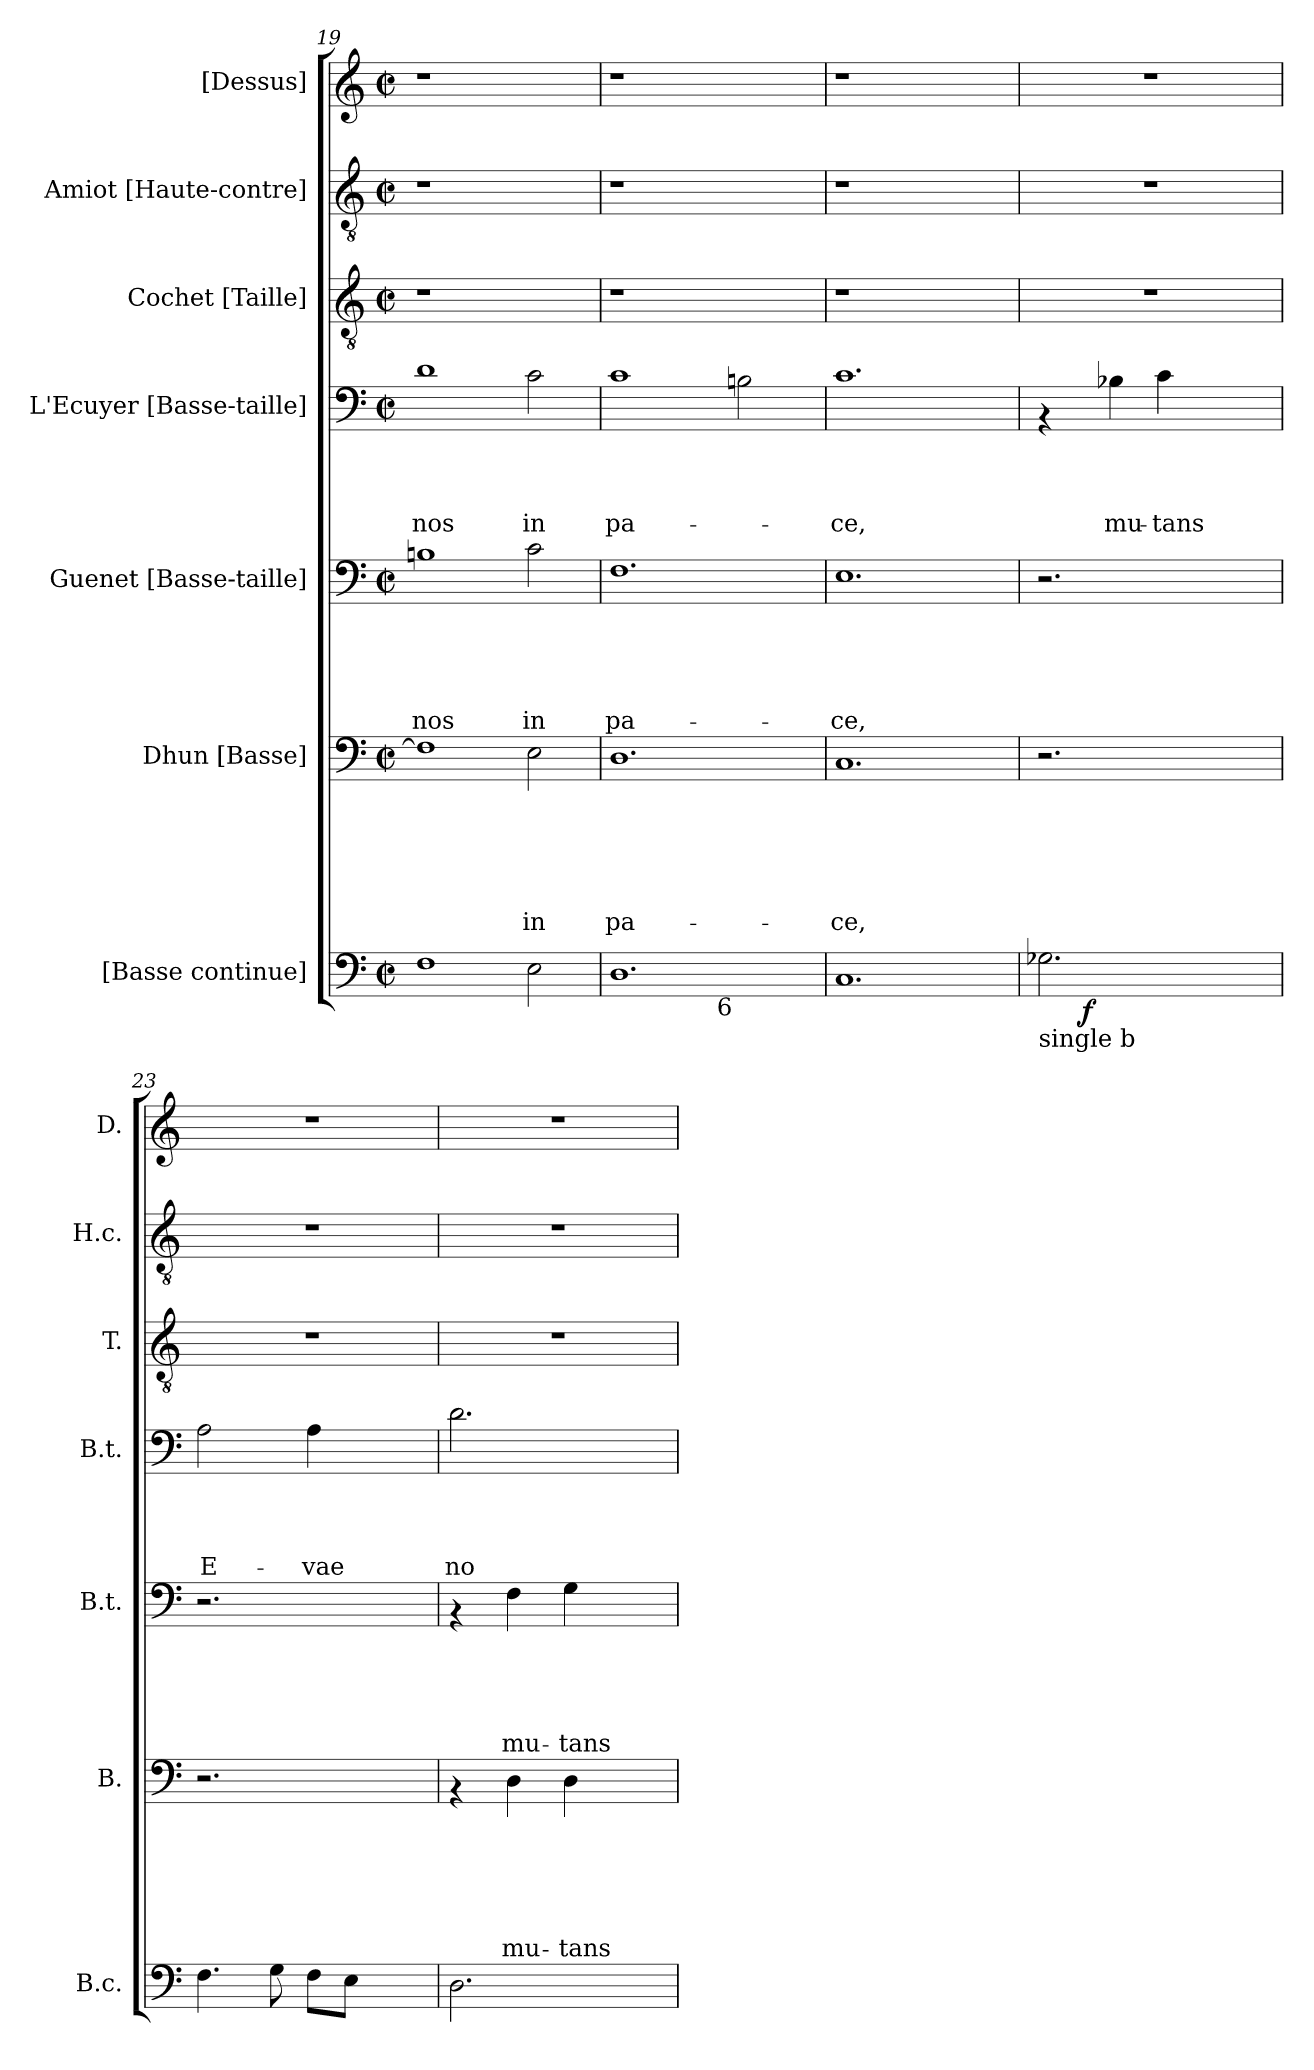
**kern	**dynam	**kern	**text	**text	**text	**text	**text	**text	**kern	**text	**text	**text	**text	**text	**kern	**text	**text	**text	**text	**kern	**kern	**kern
*part7	*part7	*part6	*part6	*part6	*part6	*part6	*part6	*part6	*part5	*part5	*part5	*part5	*part5	*part5	*part4	*part4	*part4	*part4	*part4	*part3	*part2	*part1
*staff7	*staff7	*staff6	*staff6	*staff6	*staff6	*staff6	*staff6	*staff6	*staff5	*staff5	*staff5	*staff5	*staff5	*staff5	*staff4	*staff4	*staff4	*staff4	*staff4	*staff3	*staff2	*staff1
*I"[Basse continue]	*	*I"Dhun [Basse]	*	*	*	*	*	*	*I"Guenet [Basse-taille]	*	*	*	*	*	*I"L'Ecuyer [Basse-taille]	*	*	*	*	*I"Cochet [Taille]	*I"Amiot [Haute-contre]	*I"[Dessus]
*I'B.c.	*	*I'B.	*	*	*	*	*	*	*I'B.t.	*	*	*	*	*	*I'B.t.	*	*	*	*	*I'T.	*I'H.c.	*I'D.
*clefF4	*	*clefF4	*	*	*	*	*	*	*clefF4	*	*	*	*	*	*clefF4	*	*	*	*	*clefGv2	*clefGv2	*clefG2
*k[]	*	*k[]	*	*	*	*	*	*	*k[]	*	*	*	*	*	*k[]	*	*	*	*	*k[]	*k[]	*k[]
*C:	*	*C:	*	*	*	*	*	*	*C:	*	*	*	*	*	*C:	*	*	*	*	*C:	*C:	*C:
*M2/2	*	*M2/2	*	*	*	*	*	*	*M2/2	*	*	*	*	*	*M2/2	*	*	*	*	*M2/2	*M2/2	*M2/2
*met(c|)	*	*met(c|)	*	*	*	*	*	*	*met(c|)	*	*	*	*	*	*met(c|)	*	*	*	*	*met(c|)	*met(c|)	*met(c|)
=19	=19	=19	=19	=19	=19	=19	=19	=19	=19	=19	=19	=19	=19	=19	=19	=19	=19	=19	=19	=19	=19	=19
!	!	!	!	!	!	!	!	!	!	!	!	!	!	!LO:LY:b	!	!	!	!	!LO:LY:b	!	!	!
1F	.	1F]	.	.	.	.	.	.	1Bn	.	.	.	.	nos	1d	.	.	.	nos	1r	1r	1r
!	!	!	!	!	!	!	!	!LO:LY:b	!	!	!	!	!	!LO:LY:b	!	!	!	!	!LO:LY:b	!	!	!
2E\	.	2E\	.	.	.	.	.	in	2c\	.	.	.	.	in	2c\	.	.	.	in	2ryy	2ryy	2ryy
=20	=20	=20	=20	=20	=20	=20	=20	=20	=20	=20	=20	=20	=20	=20	=20	=20	=20	=20	=20	=20	=20	=20
!	!	!	!	!	!	!	!	!LO:LY:b	!	!	!	!	!	!LO:LY:b	!	!	!	!	!LO:LY:b	!	!	!
*^	*	*	*	*	*	*	*	*	*	*	*	*	*	*	*	*	*	*	*	*	*	*
1.D	2...ryy	.	1.D	.	.	.	.	.	pa-	1.F	.	.	.	.	pa-	1c	.	.	.	pa-	1r	1r	1r
!	!LO:TX:b:t=6	!	!	!	!	!	!	!	!	!	!	!	!	!	!	!	!	!	!	!	!	!	!
.	2ryy	.	.	.	.	.	.	.	.	.	.	.	.	.	.	.	.	.	.	.	.	.	.
.	.	.	.	.	.	.	.	.	.	.	.	.	.	.	.	2Bn\	.	.	.	.	2ryy	2ryy	2ryy
.	16ryy	.	.	.	.	.	.	.	.	.	.	.	.	.	.	.	.	.	.	.	.	.	.
=21	=21	=21	=21	=21	=21	=21	=21	=21	=21	=21	=21	=21	=21	=21	=21	=21	=21	=21	=21	=21	=21	=21	=21
!	!	!	!	!	!	!	!	!	!LO:LY:b	!	!	!	!	!	!LO:LY:b	!	!	!	!	!LO:LY:b	!	!	!
*v	*v	*	*	*	*	*	*	*	*	*	*	*	*	*	*	*	*	*	*	*	*	*	*
1.C	.	1.C	.	.	.	.	.	-ce,	1.E	.	.	.	.	-ce,	1.c	.	.	.	-ce,	1r	1r	1r
.	.	.	.	.	.	.	.	.	.	.	.	.	.	.	.	.	.	.	.	2ryy	2ryy	2ryy
=22	=22	=22	=22	=22	=22	=22	=22	=22	=22	=22	=22	=22	=22	=22	=22	=22	=22	=22	=22	=22	=22	=22
*^	*	*	*	*	*	*	*	*	*	*	*	*	*	*	*	*	*	*	*	*	*	*
!LO:TX:b:t=single b	!	!	!	!	!	!	!	!	!	!	!	!	!	!	!	!	!	!	!	!	!	!	!
2.G-\	8ryy	.	2.r	.	.	.	.	.	.	2.r	.	.	.	.	.	4rAA	.	.	.	.	1r	1r	1r
.	32ryy	.	.	.	.	.	.	.	.	.	.	.	.	.	.	.	.	.	.	.	.	.	.
!	!	!LO:DY:b	!	!	!	!	!	!	!	!	!	!	!	!	!	!	!	!	!	!	!	!	!
.	2ryy	f	.	.	.	.	.	.	.	.	.	.	.	.	.	.	.	.	.	.	.	.	.
!	!	!	!	!	!	!	!	!	!	!	!	!	!	!	!	!	!	!	!	!LO:LY:b	!	!	!
.	.	.	.	.	.	.	.	.	.	.	.	.	.	.	.	4B-X\	.	.	.	mu-	.	.	.
!	!	!	!	!	!	!	!	!	!	!	!	!	!	!	!	!	!	!	!	!LO:LY:b	!	!	!
.	.	.	.	.	.	.	.	.	.	.	.	.	.	.	.	4c\	.	.	.	-tans	.	.	.
.	4ryy	.	.	.	.	.	.	.	.	.	.	.	.	.	.	.	.	.	.	.	.	.	.
4ryy	.	.	4ryy	.	.	.	.	.	.	4ryy	.	.	.	.	.	4ryy	.	.	.	.	.	.	.
.	16.ryy	.	.	.	.	.	.	.	.	.	.	.	.	.	.	.	.	.	.	.	.	.	.
=23	=23	=23	=23	=23	=23	=23	=23	=23	=23	=23	=23	=23	=23	=23	=23	=23	=23	=23	=23	=23	=23	=23	=23
!	!	!	!	!	!	!	!	!	!	!	!	!	!	!	!	!	!	!	!	!LO:LY:b	!	!	!
*v	*v	*	*	*	*	*	*	*	*	*	*	*	*	*	*	*	*	*	*	*	*	*	*
4.F\	.	2.r	.	.	.	.	.	.	2.r	.	.	.	.	.	2A\	.	.	.	E-	1r	1r	1r
8G\	.	.	.	.	.	.	.	.	.	.	.	.	.	.	.	.	.	.	.	.	.	.
!	!	!	!	!	!	!	!	!	!	!	!	!	!	!	!	!	!	!	!LO:LY:b	!	!	!
8F\L	.	.	.	.	.	.	.	.	.	.	.	.	.	.	4A\	.	.	.	-vae	.	.	.
8E\J	.	.	.	.	.	.	.	.	.	.	.	.	.	.	.	.	.	.	.	.	.	.
4ryy	.	4ryy	.	.	.	.	.	.	4ryy	.	.	.	.	.	4ryy	.	.	.	.	.	.	.
!!LO:PB:g=z
=24	=24	=24	=24	=24	=24	=24	=24	=24	=24	=24	=24	=24	=24	=24	=24	=24	=24	=24	=24	=24	=24	=24
!	!	!	!	!	!	!	!	!	!	!	!	!	!	!	!	!	!	!	!LO:LY:b	!	!	!
2.D\	.	4rAA	.	.	.	.	.	.	4rAA	.	.	.	.	.	2.d\	.	.	.	no-	1r	1r	1r
!	!	!	!	!	!	!	!	!LO:LY:b	!	!	!	!	!	!LO:LY:b	!	!	!	!	!	!	!	!
.	.	4D\	.	.	.	.	.	mu-	4F\	.	.	.	.	mu-	.	.	.	.	.	.	.	.
!	!	!	!	!	!	!	!	!LO:LY:b	!	!	!	!	!	!LO:LY:b	!	!	!	!	!	!	!	!
.	.	4D\	.	.	.	.	.	-tans	4G\	.	.	.	.	-tans	.	.	.	.	.	.	.	.
4ryy	.	4ryy	.	.	.	.	.	.	4ryy	.	.	.	.	.	4ryy	.	.	.	.	.	.	.
=	=	=	=	=	=	=	=	=	=	=	=	=	=	=	=	=	=	=	=	=	=	=
*-	*-	*-	*-	*-	*-	*-	*-	*-	*-	*-	*-	*-	*-	*-	*-	*-	*-	*-	*-	*-	*-	*-
